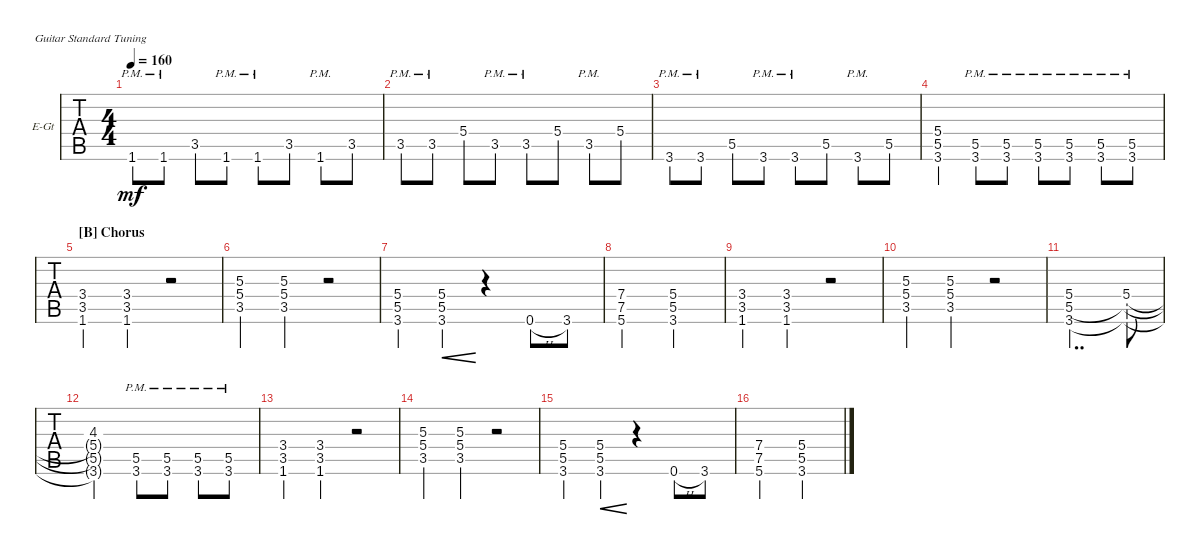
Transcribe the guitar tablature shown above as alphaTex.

\defaultSystemsLayout 4
\bracketExtendMode groupsimilarinstruments
\multiBarRest
\firstSystemTrackNameOrientation horizontal
\otherSystemsTrackNameOrientation horizontal
\track ("Matthew" "E-Gt") {instrument distortionguitar}
\staff {tabs}
\tuning (E4 B3 G3 D3 A2 E2)
\ts (4 4)
\tempo 160
\clef g2
\ks c
1.6{pm}.8{dy mf} 1.6{pm}.8 3.5.8 1.6{pm}.8 1.6{pm}.8 3.5.8 1.6{pm}.8 3.5.8 |
3.5{pm}.8 3.5{pm}.8 5.4.8 3.5{pm}.8 3.5{pm}.8 5.4.8 3.5{pm}.8 5.4.8 |
3.6{pm}.8 3.6{pm}.8 5.5.8 3.6{pm}.8 3.6{pm}.8 5.5.8 3.6{pm}.8 5.5.8 |
(3.6 5.5 5.4).4 (3.6{pm} 5.5{pm}).8 (3.6{pm} 5.5{pm}).8 (3.6{pm} 5.5{pm}).8 (3.6{pm} 5.5{pm}).8 (3.6{pm} 5.5{pm}).8 (3.6{pm} 5.5{pm}).8 |
\section ("B" "Chorus")
(1.6 3.5 3.4).4 (1.6 3.5 3.4).4 r.2 |
(3.5 5.4 5.3).4 (3.5 5.4 5.3).4 r.2 |
(3.6 5.5 5.4).4 (3.6 5.5 5.4).4{cre} r.4 0.6{h}.8 3.6.8 |
(5.6 7.5 7.4).2 (3.6 5.5 5.4).2 |
(1.6 3.5 3.4).4 (1.6 3.5 3.4).4 r.2 |
(3.5 5.4 5.3).4 (3.5 5.4 5.3).4 r.2 |
(3.6 5.5 5.4).2{dd} (5.4 5.5{t} 3.6{t}).8 |
(4.3 3.6{t} 5.5{t} 5.4{t}).2 (3.6{pm} 5.5{pm}).8 (3.6{pm} 5.5{pm}).8 (3.6{pm} 5.5{pm}).8 (3.6{pm} 5.5{pm}).8 |
(1.6 3.5 3.4).4 (1.6 3.5 3.4).4 r.2 |
(3.5 5.4 5.3).4 (3.5 5.4 5.3).4 r.2 |
(3.6 5.5 5.4).4 (3.6 5.5 5.4).4{cre} r.4 0.6{h}.8 3.6.8 |
(5.6 7.5 7.4).2 (3.6 5.5 5.4).2
